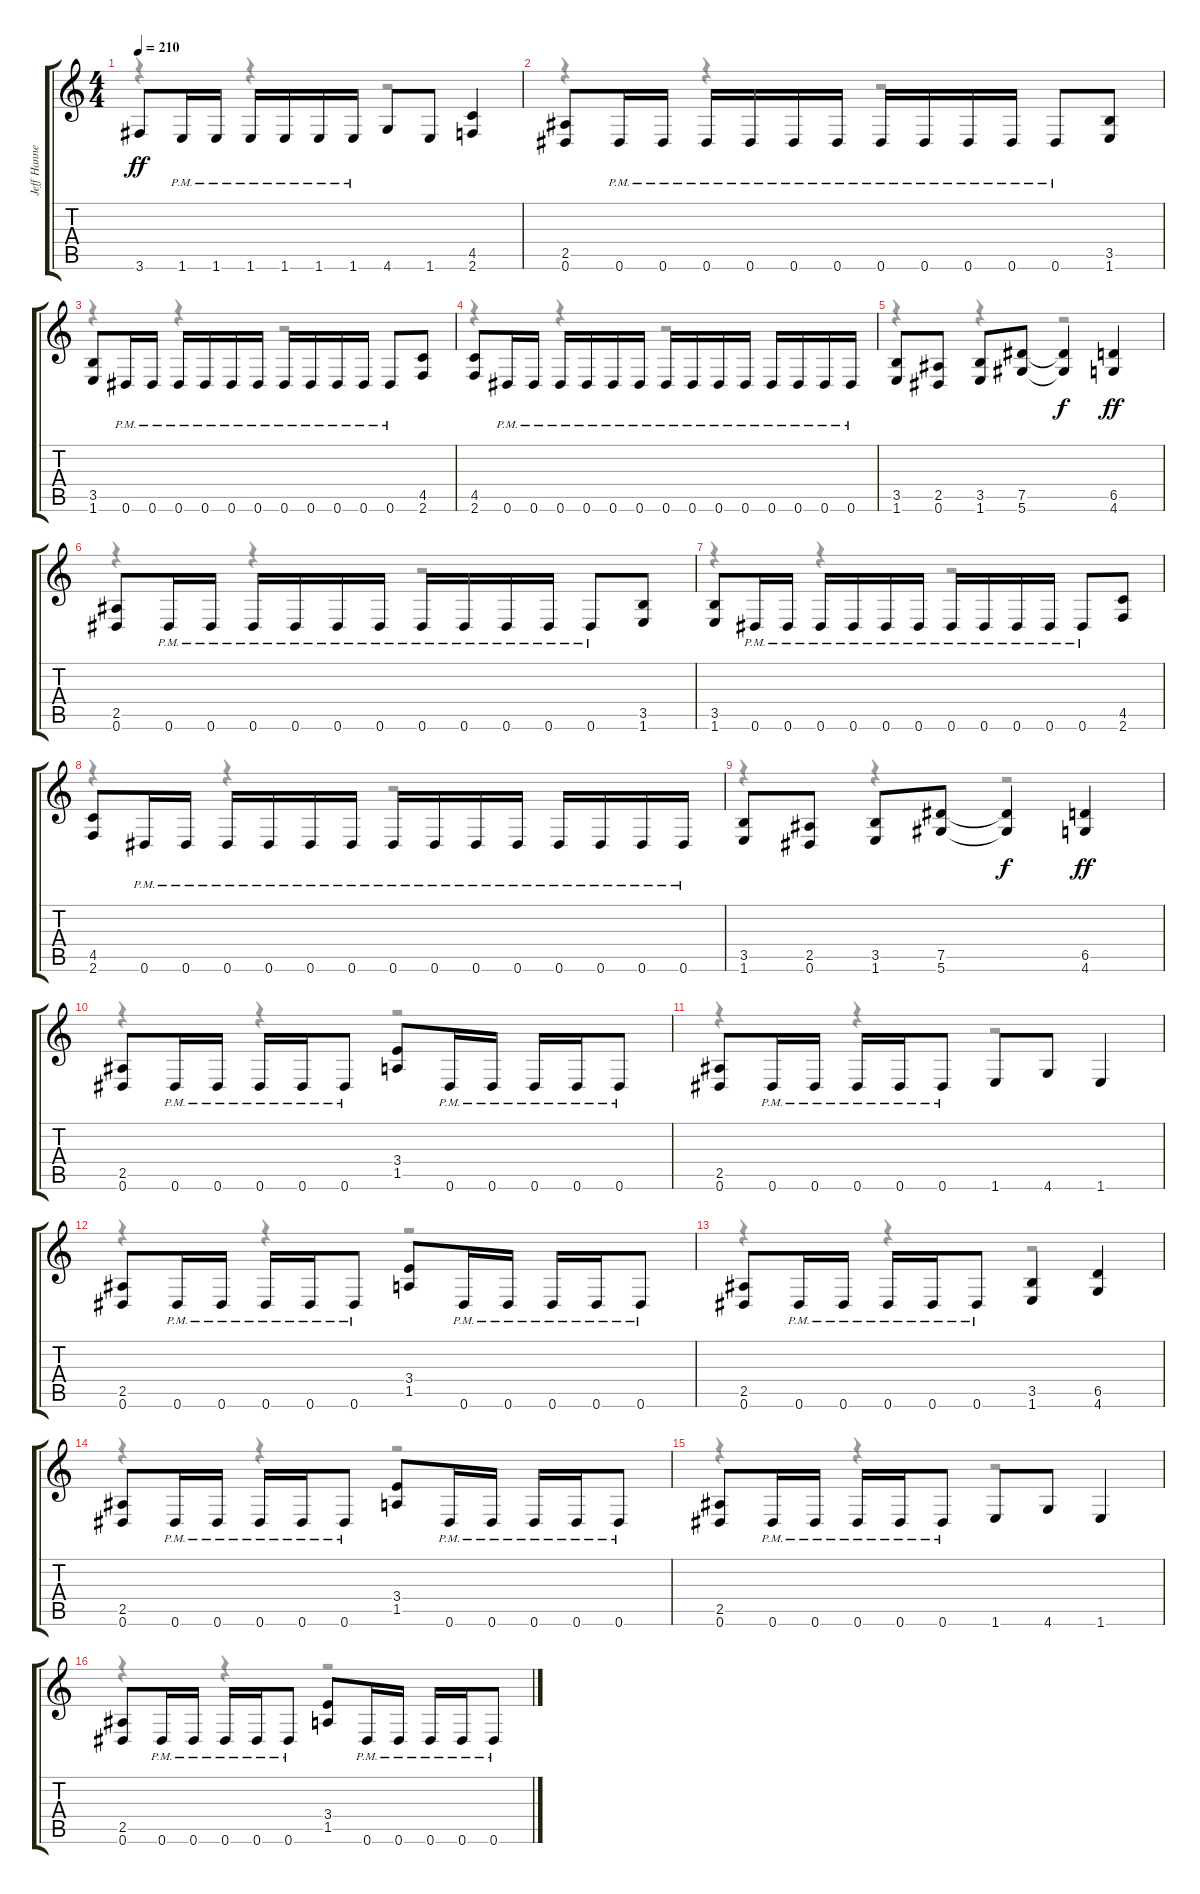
\track ("Jeff Hanneman" "Jeff Hanne") {instrument distortionguitar}
\staff {score tabs}
\tuning (Eb4 Bb3 Gb3 Db3 Ab2 Eb2) {hide}
\voice
\ts (4 4)
\tempo 210
\clef g2
\ks c
3.6.8{dy ff} 1.6{pm}.16 1.6{pm}.16 1.6{pm}.16 1.6{pm}.16 1.6{pm}.16 1.6{pm}.16 4.6.8 1.6.8 (4.5 2.6).4 |
(2.5 0.6).8 0.6{pm}.16 0.6{pm}.16 0.6{pm}.16 0.6{pm}.16 0.6{pm}.16 0.6{pm}.16 0.6{pm}.16 0.6{pm}.16 0.6{pm}.16 0.6{pm}.16 0.6{pm}.8 (3.5 1.6).8 |
(3.5 1.6).8 0.6{pm}.16 0.6{pm}.16 0.6{pm}.16 0.6{pm}.16 0.6{pm}.16 0.6{pm}.16 0.6{pm}.16 0.6{pm}.16 0.6{pm}.16 0.6{pm}.16 0.6{pm}.8 (4.5 2.6).8 |
(4.5 2.6).8 0.6{pm}.16 0.6{pm}.16 0.6{pm}.16 0.6{pm}.16 0.6{pm}.16 0.6{pm}.16 0.6{pm}.16 0.6{pm}.16 0.6{pm}.16 0.6{pm}.16 0.6{pm}.16 0.6{pm}.16 0.6{pm}.16 0.6{pm}.16 |
(3.5 1.6).8 (2.5 0.6).8 (3.5 1.6).8 (7.5 5.6).8 (7.5{t} 5.6{t}).4{dy f} (6.5 4.6).4{dy ff} |
(2.5 0.6).8 0.6{pm}.16 0.6{pm}.16 0.6{pm}.16 0.6{pm}.16 0.6{pm}.16 0.6{pm}.16 0.6{pm}.16 0.6{pm}.16 0.6{pm}.16 0.6{pm}.16 0.6{pm}.8 (3.5 1.6).8 |
(3.5 1.6).8 0.6{pm}.16 0.6{pm}.16 0.6{pm}.16 0.6{pm}.16 0.6{pm}.16 0.6{pm}.16 0.6{pm}.16 0.6{pm}.16 0.6{pm}.16 0.6{pm}.16 0.6{pm}.8 (4.5 2.6).8 |
(4.5 2.6).8 0.6{pm}.16 0.6{pm}.16 0.6{pm}.16 0.6{pm}.16 0.6{pm}.16 0.6{pm}.16 0.6{pm}.16 0.6{pm}.16 0.6{pm}.16 0.6{pm}.16 0.6{pm}.16 0.6{pm}.16 0.6{pm}.16 0.6{pm}.16 |
(3.5 1.6).8 (2.5 0.6).8 (3.5 1.6).8 (7.5 5.6).8 (7.5{t} 5.6{t}).4{dy f} (6.5 4.6).4{dy ff} |
(2.5 0.6).8 0.6{pm}.16 0.6{pm}.16 0.6{pm}.16 0.6{pm}.16 0.6{pm}.8 (3.4 1.5).8 0.6{pm}.16 0.6{pm}.16 0.6{pm}.16 0.6{pm}.16 0.6{pm}.8 |
(2.5 0.6).8 0.6{pm}.16 0.6{pm}.16 0.6{pm}.16 0.6{pm}.16 0.6{pm}.8 1.6.8 4.6.8 1.6.4 |
(2.5 0.6).8 0.6{pm}.16 0.6{pm}.16 0.6{pm}.16 0.6{pm}.16 0.6{pm}.8 (3.4 1.5).8 0.6{pm}.16 0.6{pm}.16 0.6{pm}.16 0.6{pm}.16 0.6{pm}.8 |
(2.5 0.6).8 0.6{pm}.16 0.6{pm}.16 0.6{pm}.16 0.6{pm}.16 0.6{pm}.8 (3.5 1.6).4 (6.5 4.6).4 |
(2.5 0.6).8 0.6{pm}.16 0.6{pm}.16 0.6{pm}.16 0.6{pm}.16 0.6{pm}.8 (3.4 1.5).8 0.6{pm}.16 0.6{pm}.16 0.6{pm}.16 0.6{pm}.16 0.6{pm}.8 |
(2.5 0.6).8 0.6{pm}.16 0.6{pm}.16 0.6{pm}.16 0.6{pm}.16 0.6{pm}.8 1.6.8 4.6.8 1.6.4 |
(2.5 0.6).8 0.6{pm}.16 0.6{pm}.16 0.6{pm}.16 0.6{pm}.16 0.6{pm}.8 (3.4 1.5).8 0.6{pm}.16 0.6{pm}.16 0.6{pm}.16 0.6{pm}.16 0.6{pm}.8
\voice
\clef g2
\ottava regular
\simile none
\ks c
r.4{dy f} r.4 r.2 |
r.4 r.4 r.2 |
r.4 r.4 r.2 |
r.4 r.4 r.2 |
r.4 r.4 r.2 |
r.4 r.4 r.2 |
r.4 r.4 r.2 |
r.4 r.4 r.2 |
r.4 r.4 r.2 |
r.4 r.4 r.2 |
r.4 r.4 r.2 |
r.4 r.4 r.2 |
r.4 r.4 r.2 |
r.4 r.4 r.2 |
r.4 r.4 r.2 |
r.4 r.4 r.2
